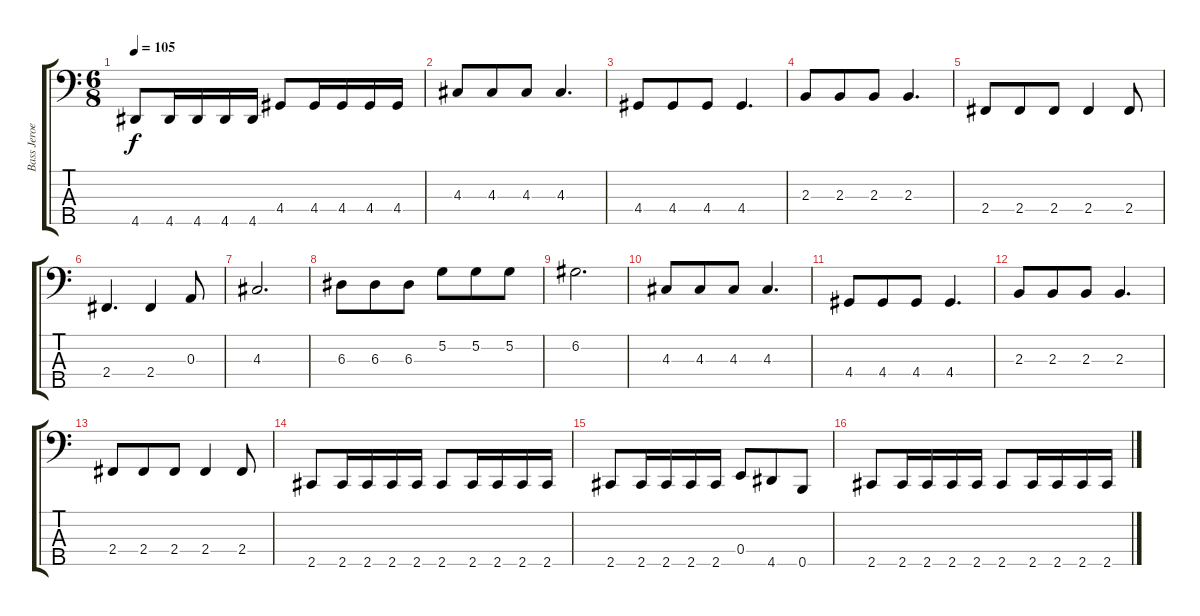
\track ("Bass Jeroen van Veen" "Bass Jeroe") {instrument electricbassfinger}
\staff {score tabs}
\tuning (G2 D2 A1 E1 B0) {hide}
\ts (6 8)
\tempo 105
\clef f4
\ks c
4.5.8{dy f} 4.5.16 4.5.16 4.5.16 4.5.16 4.4.8 4.4.16 4.4.16 4.4.16 4.4.16 |
4.3.8 4.3.8 4.3.8 4.3.4{d} |
4.4.8 4.4.8 4.4.8 4.4.4{d} |
2.3.8 2.3.8 2.3.8 2.3.4{d} |
2.4.8 2.4.8 2.4.8 2.4.4 2.4.8 |
2.4.4{d} 2.4.4 0.3.8 |
4.3.2{d} |
6.3.8 6.3.8 6.3.8 5.2.8 5.2.8 5.2.8 |
6.2.2{d} |
4.3.8 4.3.8 4.3.8 4.3.4{d} |
4.4.8 4.4.8 4.4.8 4.4.4{d} |
2.3.8 2.3.8 2.3.8 2.3.4{d} |
2.4.8 2.4.8 2.4.8 2.4.4 2.4.8 |
2.5.8 2.5.16 2.5.16 2.5.16 2.5.16 2.5.8 2.5.16 2.5.16 2.5.16 2.5.16 |
2.5.8 2.5.16 2.5.16 2.5.16 2.5.16 0.4.8 4.5.8 0.5.8 |
2.5.8 2.5.16 2.5.16 2.5.16 2.5.16 2.5.8 2.5.16 2.5.16 2.5.16 2.5.16
